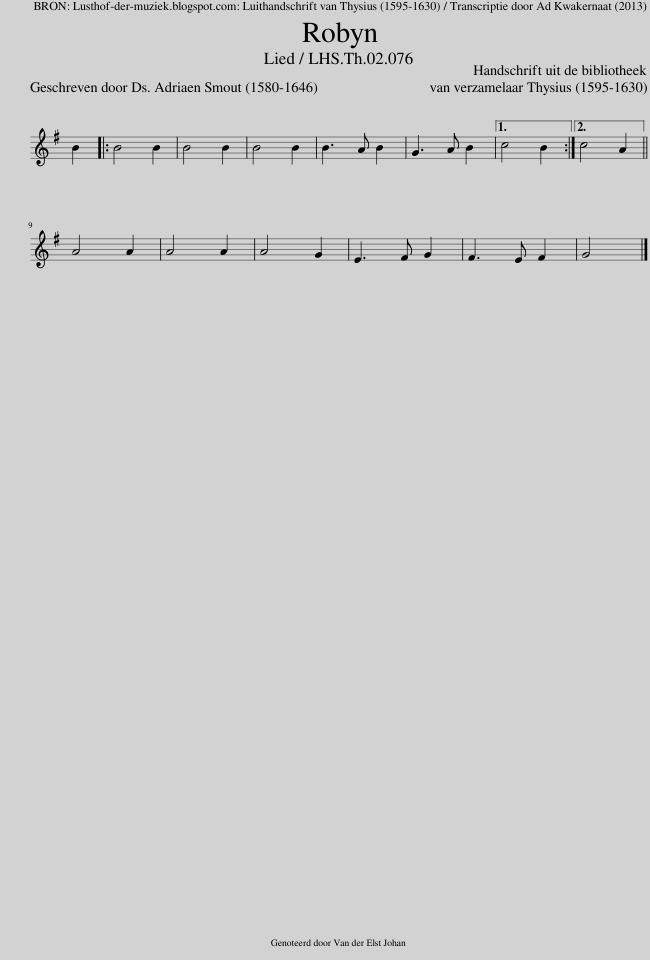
X:1
L:1/8
Q:1/4=150
M:3/4
I:linebreak $
K:G
V:1 treble
V:1
 B2 |: B4 B2 | B4 B2 | B4 B2 | B3 A B2 | %5
 G3 A B2 |1 c4 B2 :|2 c4 A2 ||$ A4 A2 | A4 A2 | %10
 A4 G2 | E3 F G2 | F3 E F2 | G4 |] %14
